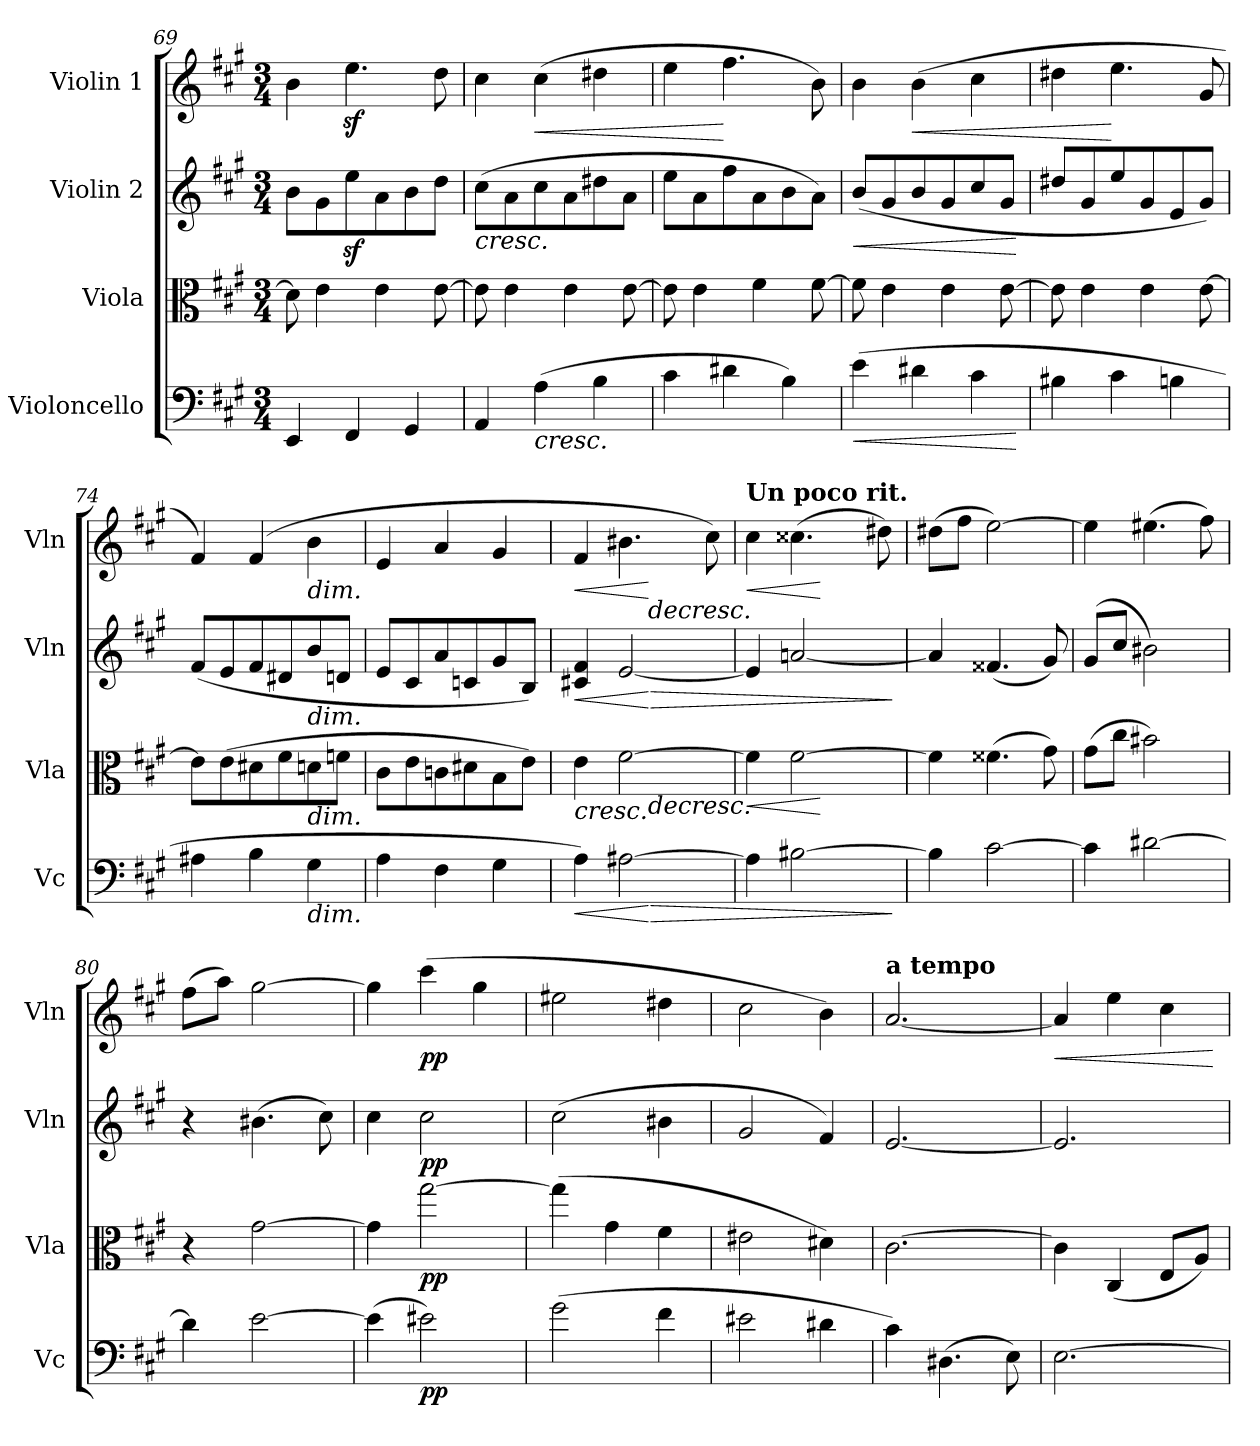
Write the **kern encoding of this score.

**kern	**dynam	**kern	**dynam	**kern	**dynam	**kern	**dynam
*part4	*part4	*part3	*part3	*part2	*part2	*part1	*part1
*staff4	*staff4	*staff3	*staff3	*staff2	*staff2	*staff1	*staff1
*I"Violoncello	*	*I"Viola	*	*I"Violin 2	*	*I"Violin 1	*
*I'Vc	*	*I'Vla	*	*I'Vln	*	*I'Vln	*
*clefF4	*	*clefC3	*	*clefG2	*	*clefG2	*
*k[f#c#g#]	*	*k[f#c#g#]	*	*k[f#c#g#]	*	*k[f#c#g#]	*
*M3/4	*	*M3/4	*	*M3/4	*	*M3/4	*
=69	=69	=69	=69	=69	=69	=69	=69
4EE/	.	8d\]	.	8b\L	.	4b\	.
.	.	4e\	.	8g#\	.	.	.
4FF#/	.	.	.	8eez<\	.	4.eez<\	.
.	.	4e\	.	8a\	.	.	.
4GG#/	.	.	.	8b\	.	.	.
.	.	[8e\	.	8dd\J	.	8dd\	.
=70	=70	=70	=70	=70	=70	=70	=70
!	!	!	!	!	!LO:HP:b	!	!
4AA/	.	8e\]	.	(8cc#\L	<	4cc#\	.
.	.	4e\	.	8a\	.	.	.
!	!LO:HP:b	!	!	!	!	!	!LO:HP:b
(4A\	<	.	.	8cc#\	.	(4cc#\	<
.	.	4e\	.	8a\	.	.	.
4B\	.	.	.	8dd#X\	.	4dd#X\	.
.	.	[8e\	.	8a\J	.	.	.
=71	=71	=71	=71	=71	=71	=71	=71
4c#\	.	8e\]	.	8ee\L	.	4ee\	.
.	.	4e\	.	8a\	.	.	.
4d#X\	.	.	.	8ff#\	.	4.ff#\	[
.	.	4f#\	.	8a\	.	.	.
4B\)	.	.	.	8b\	.	.	.
.	.	[8f#\	.	8a\J)	.	8b\)	.
!!LO:PB:g=z
=72	=72	=72	=72	=72	=72	=72	=72
!	!LO:HP:b	!	!	!	!LO:HP:b	!	!
(4e\	<	8f#\]	.	(8b/L	<	4b\	.
.	.	4e\	.	8g#/	.	.	.
!	!	!	!	!	!	!	!LO:HP:b
4d#X\	.	.	.	8b/	.	(4b\	<
.	.	4e\	.	8g#/	.	.	.
4c#\	.	.	.	8cc#/	.	4cc#\	.
.	.	[8e\	.	8g#/J	.	.	.
.	[	.	.	.	[	.	.
=73	=73	=73	=73	=73	=73	=73	=73
4B#X\	.	8e\]	.	8dd#X/L	.	4dd#X\	.
.	.	4e\	.	8g#/	.	.	.
4c#\	.	.	.	8ee/	.	4.ee\	[
.	.	4e\	.	8g#/	.	.	.
4Bn\	.	.	.	8e/	.	.	.
.	.	[8e\	.	8g#/J)	.	8g#/	.
=74	=74	=74	=74	=74	=74	=74	=74
4A#X\	.	8e\L]	.	(8f#/L	.	4f#/)	.
.	.	(8e\	.	8e/	.	.	.
4B\	.	8d#X\	.	8f#/	.	(4f#/	.
.	.	8f#\	.	8d#X/	.	.	.
!	!	!	!	!	!	!LO:TX:b:i:t=dim.	!
!	!	!	!	!LO:TX:b:i:t=dim.	!	!	!
!	!	!LO:TX:b:i:t=dim.	!	!	!	!	!
!LO:TX:b:i:t=dim.	!	!	!	!	!	!	!
4G#\	.	8dn\	.	8b/	.	4b\	.
.	.	8fn\J	.	8dn/J	.	.	.
!!LO:LB:g=z
=75	=75	=75	=75	=75	=75	=75	=75
4A\	.	8c#\L	.	8e/L	.	4e/	.
.	.	8e\	.	8c#/	.	.	.
4F#\	.	8cn\	.	8a/	.	4a/	.
.	.	8d#X\	.	8cn/	.	.	.
4G#\	.	8B\	.	8g#/	.	4g#/	.
.	.	8e\J)	.	8B/J)	.	.	.
=76	=76	=76	=76	=76	=76	=76	=76
!	!LO:HP:b	!	!LO:HP:b	!	!LO:HP:b	!	!LO:HP:b
*^	*	*^	*	*^	*	*^	*
4A\)	4.ryy	<	4e\	4.ryy	<	4c#X/ 4f#/	4.ryy	<	4f#/	4.ryy	<
[2A#X\	.	.	[2f#\	.	.	[2e/	.	.	4.b#X\	.	.
!	!	!LO:HP:n=1:b	!	!	!LO:HP:b	!	!	!LO:HP:n=1:b	!	!	!LO:HP:n=1:b
.	8ryy	[ >	.	8ryy	>	.	8ryy	[ >	.	8ryy	[ >
.	4ryy	.	.	4ryy	.	.	4ryy	.	.	4ryy	.
.	.	.	.	.	.	.	.	.	8cc#\)	.	.
=77	=77	=77	=77	=77	=77	=77	=77	=77	=77	=77	=77
!	!	!	!	!	!	!	!	!	!LO:TX:a:B:t=Un poco rit.	!	!
!	!	!	!	!	!LO:HP:b	!	!	!	!	!	!LO:HP:b
4A#\]	4.ryy	.	4f#\]	4.ryy	<	4e/]	4.ryy	.	4cc#\	4.ryy	<
[2B#X\	.	.	[2f#\	.	.	[2an/	.	.	(4.cc##X\	.	.
.	8ryy	[	.	8ryy	[	.	8ryy	[	.	8ryy	[
.	4ryy	.	.	4ryy	.	.	4ryy	.	.	4ryy	.
.	.	.	.	.	.	.	.	.	8dd#X\)	.	.
*v	*v	*	*	*	*	*v	*v	*	*v	*v	*
*	*	*v	*v	*	*	*	*	*
.	]	.	]	.	]	.	]
=78	=78	=78	=78	=78	=78	=78	=78
4B#\]	.	4f#\]	.	4a/]	.	(8dd#X\L	.
.	.	.	.	.	.	8ff#\J	.
[2c#>\	.	(4.f##X>\	.	(4.f##X>/	.	[2ee\)	.
.	.	8g#\)	.	8g#/)	.	.	.
=79	=79	=79	=79	=79	=79	=79	=79
4c#\]	.	(8g#\L	.	(8g#/L	.	4ee\]	.
.	.	8cc#\J	.	8cc#/J	.	.	.
[2d#X>\	.	2b#X\)	.	2b#X\)	.	(4.ee#X\	.
.	.	.	.	.	.	8ff#\)	.
=80	=80	=80	=80	=80	=80	=80	=80
4d#\]	.	4r	.	4r	.	(8ff#\L	.
.	.	.	.	.	.	8aa\J)	.
[2e>\	.	[2g#>\	.	(4.b#X\	.	[2gg#\	.
.	.	.	.	8cc#\)	.	.	.
=81	=81	=81	=81	=81	=81	=81	=81
(4e\]	.	4g#\]	.	4cc#\	.	4gg#\]	.
!	!LO:DY:b	!	!LO:DY:b	!	!LO:DY:b	!	!LO:DY:b
2e#X\)	pp	[2gg#\	pp	2cc#\	pp	(4ccc#\	pp
.	.	.	.	.	.	4gg#\	.
=82	=82	=82	=82	=82	=82	=82	=82
(2g#\	.	(4gg#\]	.	(2cc#\	.	2ee#X\	.
.	.	4g#\	.	.	.	.	.
4f#\	.	4f#\	.	4b#X\	.	4dd#X\	.
=83	=83	=83	=83	=83	=83	=83	=83
2e#X\	.	2e#X\	.	2g#/	.	2cc#\	.
4d#X\	.	4d#X\)	.	4f#/)	.	4b\)	.
=84	=84	=84	=84	=84	=84	=84	=84
!	!	!	!	!	!	!LO:TX:a:B:t=a tempo	!
4c#\)	.	[2.c#\	.	[2.e/	.	[2.a/	.
(4.D#X\	.	.	.	.	.	.	.
8E\)	.	.	.	.	.	.	.
=85	=85	=85	=85	=85	=85	=85	=85
!	!	!	!	!	!	!	!LO:HP:b
[2.E\	.	4c#\]	.	2.e/]	.	4a/]	<
.	.	(4C#/	.	.	.	4ee\	.
.	.	8E/L	.	.	.	4cc#\	.
.	.	8A/J)	.	.	.	.	.
.	.	.	[	.	.	.	[
=	=	=	=	=	=	=	=
*-	*-	*-	*-	*-	*-	*-	*-
